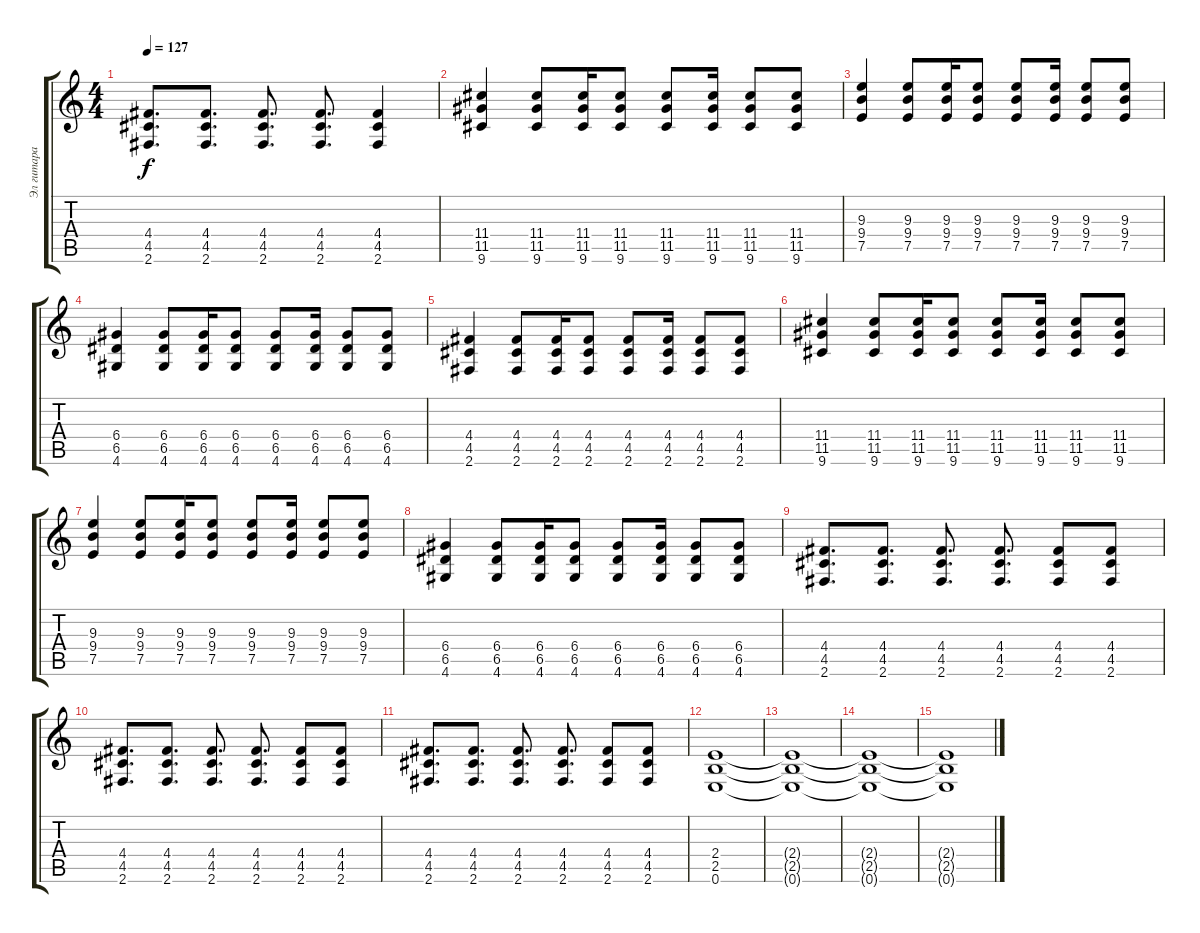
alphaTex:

\track ("Эл гитара 1" "Эл гитара ") {instrument overdrivenguitar}
\staff {score tabs}
\tuning (E4 B3 G3 D3 A2 E2) {hide}
\ts (4 4)
\tempo 127
\clef g2
\ks c
(4.4 4.5 2.6).8{d dy f} (4.4 4.5 2.6).8{d} (4.4 4.5 2.6).8{d} (4.4 4.5 2.6).8{d} (4.4 4.5 2.6).4 |
(11.4 11.5 9.6).4 (11.4 11.5 9.6).8 (11.4 11.5 9.6).16 (11.4 11.5 9.6).8 (11.4 11.5 9.6).8 (11.4 11.5 9.6).16 (11.4 11.5 9.6).8 (11.4 11.5 9.6).8 |
(9.3 9.4 7.5).4 (9.3 9.4 7.5).8 (9.3 9.4 7.5).16 (9.3 9.4 7.5).8 (9.3 9.4 7.5).8 (9.3 9.4 7.5).16 (9.3 9.4 7.5).8 (9.3 9.4 7.5).8 |
(6.4 6.5 4.6).4 (6.4 6.5 4.6).8 (6.4 6.5 4.6).16 (6.4 6.5 4.6).8 (6.4 6.5 4.6).8 (6.4 6.5 4.6).16 (6.4 6.5 4.6).8 (6.4 6.5 4.6).8 |
(4.4 4.5 2.6).4 (4.4 4.5 2.6).8 (4.4 4.5 2.6).16 (4.4 4.5 2.6).8 (4.4 4.5 2.6).8 (4.4 4.5 2.6).16 (4.4 4.5 2.6).8 (4.4 4.5 2.6).8 |
(11.4 11.5 9.6).4 (11.4 11.5 9.6).8 (11.4 11.5 9.6).16 (11.4 11.5 9.6).8 (11.4 11.5 9.6).8 (11.4 11.5 9.6).16 (11.4 11.5 9.6).8 (11.4 11.5 9.6).8 |
(9.3 9.4 7.5).4 (9.3 9.4 7.5).8 (9.3 9.4 7.5).16 (9.3 9.4 7.5).8 (9.3 9.4 7.5).8 (9.3 9.4 7.5).16 (9.3 9.4 7.5).8 (9.3 9.4 7.5).8 |
(6.4 6.5 4.6).4 (6.4 6.5 4.6).8 (6.4 6.5 4.6).16 (6.4 6.5 4.6).8 (6.4 6.5 4.6).8 (6.4 6.5 4.6).16 (6.4 6.5 4.6).8 (6.4 6.5 4.6).8 |
(4.4 4.5 2.6).8{d} (4.4 4.5 2.6).8{d} (4.4 4.5 2.6).8{d} (4.4 4.5 2.6).8{d} (4.4 4.5 2.6).8 (4.4 4.5 2.6).8 |
(4.4 4.5 2.6).8{d} (4.4 4.5 2.6).8{d} (4.4 4.5 2.6).8{d} (4.4 4.5 2.6).8{d} (4.4 4.5 2.6).8 (4.4 4.5 2.6).8 |
(4.4 4.5 2.6).8{d} (4.4 4.5 2.6).8{d} (4.4 4.5 2.6).8{d} (4.4 4.5 2.6).8{d} (4.4 4.5 2.6).8 (4.4 4.5 2.6).8 |
(2.4 2.5 0.6).1 |
(2.4{t} 2.5{t} 0.6{t}).1 |
(2.4{t} 2.5{t} 0.6{t}).1 |
(2.4{t} 2.5{t} 0.6{t}).1
